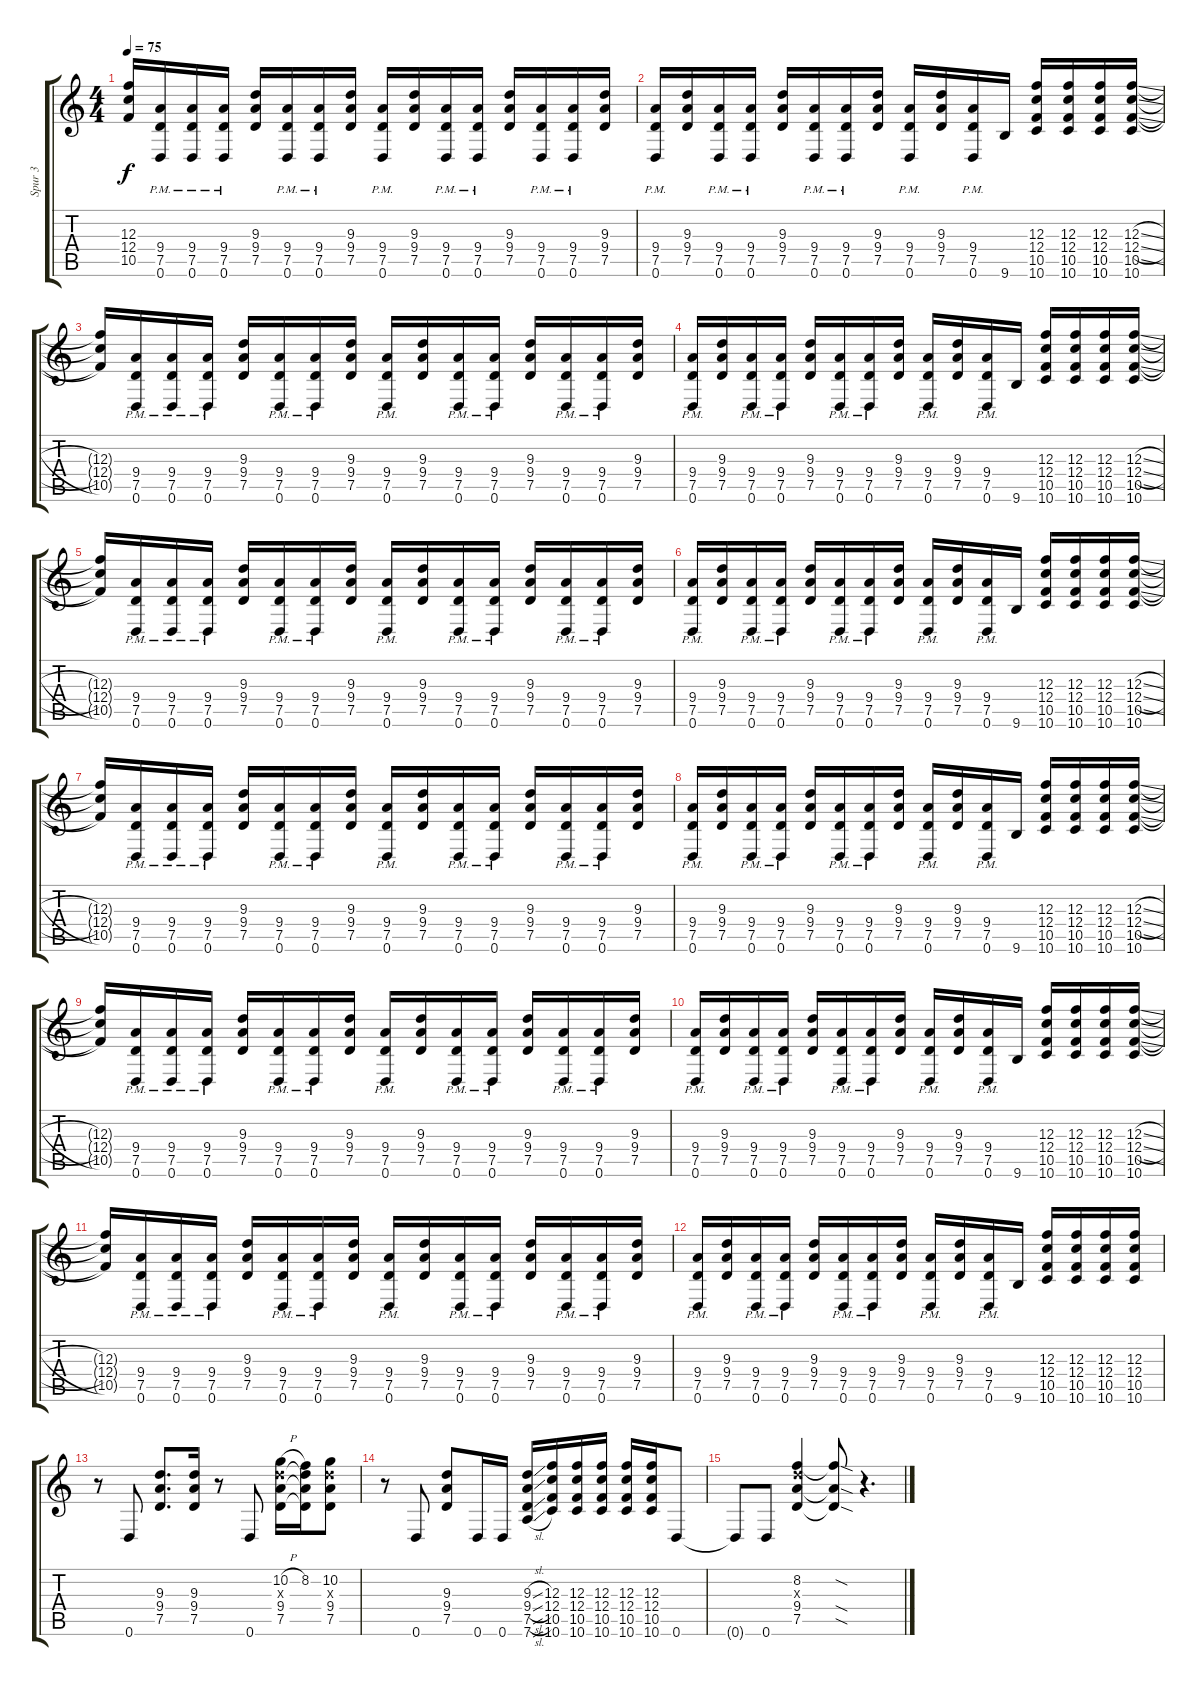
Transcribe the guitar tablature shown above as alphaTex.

\track ("Spur 3" "Spur 3") {instrument distortionguitar}
\staff {score tabs}
\tuning (D4 A3 F3 C3 G2 D2) {hide}
\ts (4 4)
\tempo 75
\clef g2
\ks c
(12.3{t} 12.4{t} 10.5{t}).16{dy f} (9.4{pm} 7.5{pm} 0.6{pm}).16 (9.4{pm} 7.5{pm} 0.6{pm}).16 (9.4{pm} 7.5{pm} 0.6{pm}).16 (9.3 9.4 7.5).16 (9.4{pm} 7.5{pm} 0.6{pm}).16 (9.4{pm} 7.5{pm} 0.6{pm}).16 (9.3 9.4 7.5).16 (9.4{pm} 7.5{pm} 0.6{pm}).16 (9.3 9.4 7.5).16 (9.4{pm} 7.5{pm} 0.6{pm}).16 (9.4{pm} 7.5{pm} 0.6{pm}).16 (9.3 9.4 7.5).16 (9.4{pm} 7.5{pm} 0.6{pm}).16 (9.4{pm} 7.5{pm} 0.6{pm}).16 (9.3 9.4 7.5).16 |
(9.4{pm} 7.5{pm} 0.6{pm}).16 (9.3 9.4 7.5).16 (9.4{pm} 7.5{pm} 0.6{pm}).16 (9.4{pm} 7.5{pm} 0.6{pm}).16 (9.3 9.4 7.5).16 (9.4{pm} 7.5{pm} 0.6{pm}).16 (9.4{pm} 7.5{pm} 0.6{pm}).16 (9.3 9.4 7.5).16 (9.4{pm} 7.5{pm} 0.6{pm}).16 (9.3 9.4 7.5).16 (9.4{pm} 7.5{pm} 0.6{pm}).16 9.6.16 (12.3 12.4 10.5 10.6).16 (12.3 12.4 10.5 10.6).16 (12.3 12.4 10.5 10.6).16 (12.3{sl} 12.4{sl} 10.5{sl} 10.6).16 |
(12.3{t} 12.4{t} 10.5{t}).16 (9.4{pm} 7.5{pm} 0.6{pm}).16 (9.4{pm} 7.5{pm} 0.6{pm}).16 (9.4{pm} 7.5{pm} 0.6{pm}).16 (9.3 9.4 7.5).16 (9.4{pm} 7.5{pm} 0.6{pm}).16 (9.4{pm} 7.5{pm} 0.6{pm}).16 (9.3 9.4 7.5).16 (9.4{pm} 7.5{pm} 0.6{pm}).16 (9.3 9.4 7.5).16 (9.4{pm} 7.5{pm} 0.6{pm}).16 (9.4{pm} 7.5{pm} 0.6{pm}).16 (9.3 9.4 7.5).16 (9.4{pm} 7.5{pm} 0.6{pm}).16 (9.4{pm} 7.5{pm} 0.6{pm}).16 (9.3 9.4 7.5).16 |
(9.4{pm} 7.5{pm} 0.6{pm}).16 (9.3 9.4 7.5).16 (9.4{pm} 7.5{pm} 0.6{pm}).16 (9.4{pm} 7.5{pm} 0.6{pm}).16 (9.3 9.4 7.5).16 (9.4{pm} 7.5{pm} 0.6{pm}).16 (9.4{pm} 7.5{pm} 0.6{pm}).16 (9.3 9.4 7.5).16 (9.4{pm} 7.5{pm} 0.6{pm}).16 (9.3 9.4 7.5).16 (9.4{pm} 7.5{pm} 0.6{pm}).16 9.6.16 (12.3 12.4 10.5 10.6).16 (12.3 12.4 10.5 10.6).16 (12.3 12.4 10.5 10.6).16 (12.3{sl} 12.4{sl} 10.5{sl} 10.6).16 |
(12.3{t} 12.4{t} 10.5{t}).16 (9.4{pm} 7.5{pm} 0.6{pm}).16 (9.4{pm} 7.5{pm} 0.6{pm}).16 (9.4{pm} 7.5{pm} 0.6{pm}).16 (9.3 9.4 7.5).16 (9.4{pm} 7.5{pm} 0.6{pm}).16 (9.4{pm} 7.5{pm} 0.6{pm}).16 (9.3 9.4 7.5).16 (9.4{pm} 7.5{pm} 0.6{pm}).16 (9.3 9.4 7.5).16 (9.4{pm} 7.5{pm} 0.6{pm}).16 (9.4{pm} 7.5{pm} 0.6{pm}).16 (9.3 9.4 7.5).16 (9.4{pm} 7.5{pm} 0.6{pm}).16 (9.4{pm} 7.5{pm} 0.6{pm}).16 (9.3 9.4 7.5).16 |
(9.4{pm} 7.5{pm} 0.6{pm}).16 (9.3 9.4 7.5).16 (9.4{pm} 7.5{pm} 0.6{pm}).16 (9.4{pm} 7.5{pm} 0.6{pm}).16 (9.3 9.4 7.5).16 (9.4{pm} 7.5{pm} 0.6{pm}).16 (9.4{pm} 7.5{pm} 0.6{pm}).16 (9.3 9.4 7.5).16 (9.4{pm} 7.5{pm} 0.6{pm}).16 (9.3 9.4 7.5).16 (9.4{pm} 7.5{pm} 0.6{pm}).16 9.6.16 (12.3 12.4 10.5 10.6).16 (12.3 12.4 10.5 10.6).16 (12.3 12.4 10.5 10.6).16 (12.3{sl} 12.4{sl} 10.5{sl} 10.6).16 |
(12.3{t} 12.4{t} 10.5{t}).16 (9.4{pm} 7.5{pm} 0.6{pm}).16 (9.4{pm} 7.5{pm} 0.6{pm}).16 (9.4{pm} 7.5{pm} 0.6{pm}).16 (9.3 9.4 7.5).16 (9.4{pm} 7.5{pm} 0.6{pm}).16 (9.4{pm} 7.5{pm} 0.6{pm}).16 (9.3 9.4 7.5).16 (9.4{pm} 7.5{pm} 0.6{pm}).16 (9.3 9.4 7.5).16 (9.4{pm} 7.5{pm} 0.6{pm}).16 (9.4{pm} 7.5{pm} 0.6{pm}).16 (9.3 9.4 7.5).16 (9.4{pm} 7.5{pm} 0.6{pm}).16 (9.4{pm} 7.5{pm} 0.6{pm}).16 (9.3 9.4 7.5).16 |
(9.4{pm} 7.5{pm} 0.6{pm}).16 (9.3 9.4 7.5).16 (9.4{pm} 7.5{pm} 0.6{pm}).16 (9.4{pm} 7.5{pm} 0.6{pm}).16 (9.3 9.4 7.5).16 (9.4{pm} 7.5{pm} 0.6{pm}).16 (9.4{pm} 7.5{pm} 0.6{pm}).16 (9.3 9.4 7.5).16 (9.4{pm} 7.5{pm} 0.6{pm}).16 (9.3 9.4 7.5).16 (9.4{pm} 7.5{pm} 0.6{pm}).16 9.6.16 (12.3 12.4 10.5 10.6).16 (12.3 12.4 10.5 10.6).16 (12.3 12.4 10.5 10.6).16 (12.3{sl} 12.4{sl} 10.5{sl} 10.6).16 |
(12.3{t} 12.4{t} 10.5{t}).16 (9.4{pm} 7.5{pm} 0.6{pm}).16 (9.4{pm} 7.5{pm} 0.6{pm}).16 (9.4{pm} 7.5{pm} 0.6{pm}).16 (9.3 9.4 7.5).16 (9.4{pm} 7.5{pm} 0.6{pm}).16 (9.4{pm} 7.5{pm} 0.6{pm}).16 (9.3 9.4 7.5).16 (9.4{pm} 7.5{pm} 0.6{pm}).16 (9.3 9.4 7.5).16 (9.4{pm} 7.5{pm} 0.6{pm}).16 (9.4{pm} 7.5{pm} 0.6{pm}).16 (9.3 9.4 7.5).16 (9.4{pm} 7.5{pm} 0.6{pm}).16 (9.4{pm} 7.5{pm} 0.6{pm}).16 (9.3 9.4 7.5).16 |
(9.4{pm} 7.5{pm} 0.6{pm}).16 (9.3 9.4 7.5).16 (9.4{pm} 7.5{pm} 0.6{pm}).16 (9.4{pm} 7.5{pm} 0.6{pm}).16 (9.3 9.4 7.5).16 (9.4{pm} 7.5{pm} 0.6{pm}).16 (9.4{pm} 7.5{pm} 0.6{pm}).16 (9.3 9.4 7.5).16 (9.4{pm} 7.5{pm} 0.6{pm}).16 (9.3 9.4 7.5).16 (9.4{pm} 7.5{pm} 0.6{pm}).16 9.6.16 (12.3 12.4 10.5 10.6).16 (12.3 12.4 10.5 10.6).16 (12.3 12.4 10.5 10.6).16 (12.3{sl} 12.4{sl} 10.5{sl} 10.6).16 |
(12.3{t} 12.4{t} 10.5{t}).16 (9.4{pm} 7.5{pm} 0.6{pm}).16 (9.4{pm} 7.5{pm} 0.6{pm}).16 (9.4{pm} 7.5{pm} 0.6{pm}).16 (9.3 9.4 7.5).16 (9.4{pm} 7.5{pm} 0.6{pm}).16 (9.4{pm} 7.5{pm} 0.6{pm}).16 (9.3 9.4 7.5).16 (9.4{pm} 7.5{pm} 0.6{pm}).16 (9.3 9.4 7.5).16 (9.4{pm} 7.5{pm} 0.6{pm}).16 (9.4{pm} 7.5{pm} 0.6{pm}).16 (9.3 9.4 7.5).16 (9.4{pm} 7.5{pm} 0.6{pm}).16 (9.4{pm} 7.5{pm} 0.6{pm}).16 (9.3 9.4 7.5).16 |
(9.4{pm} 7.5{pm} 0.6{pm}).16 (9.3 9.4 7.5).16 (9.4{pm} 7.5{pm} 0.6{pm}).16 (9.4{pm} 7.5{pm} 0.6{pm}).16 (9.3 9.4 7.5).16 (9.4{pm} 7.5{pm} 0.6{pm}).16 (9.4{pm} 7.5{pm} 0.6{pm}).16 (9.3 9.4 7.5).16 (9.4{pm} 7.5{pm} 0.6{pm}).16 (9.3 9.4 7.5).16 (9.4{pm} 7.5{pm} 0.6{pm}).16 9.6.16 (12.3 12.4 10.5 10.6).16 (12.3 12.4 10.5 10.6).16 (12.3 12.4 10.5 10.6).16 (12.3 12.4 10.5 10.6).16 |
r.8 0.6.8 (9.3 9.4 7.5).8{d} (9.3 9.4 7.5).16 r.8 0.6.8 (10.2{h} 9.3{x} 9.4 7.5).16 (8.2 9.3{t} 9.4{t} 7.5{t}).16 (10.2 9.3{x} 9.4 7.5).8 |
r.8 0.6.8 (9.3 9.4 7.5).8 0.6.16 0.6.16 (9.3{sl} 9.4{sl} 7.5{sl} 7.6{sl}).16 (12.3 12.4 10.5 10.6).16 (12.3 12.4 10.5 10.6).16 (12.3 12.4 10.5 10.6).16 (12.3 12.4 10.5 10.6).16 (12.3 12.4 10.5 10.6).16 0.6.8 |
0.6{t}.8 0.6.8 (8.2 9.3{x} 9.4 7.5).4 (8.2{sod t} 9.4{sod t} 7.5{sod t}).8 r.4{d}
